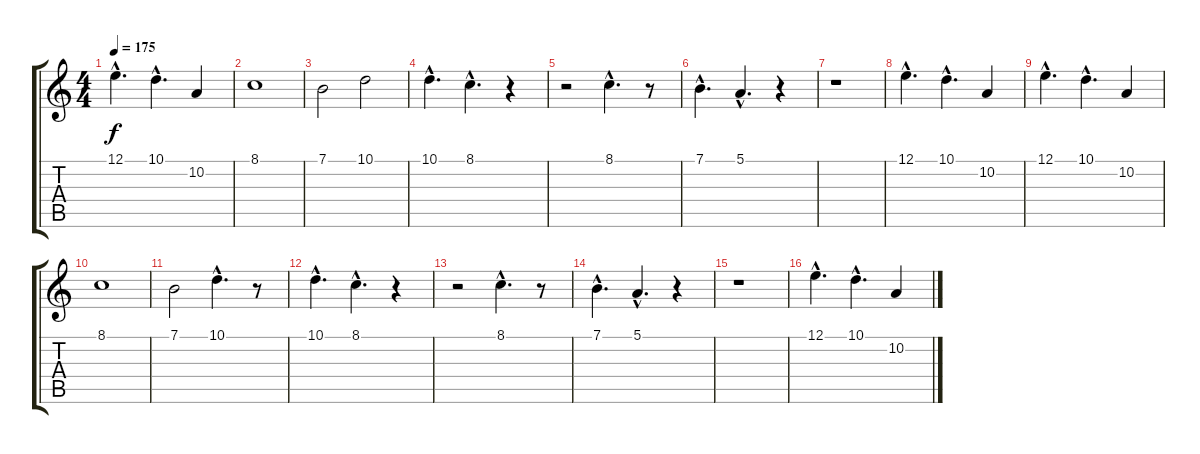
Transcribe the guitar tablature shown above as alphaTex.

\track "" {instrument fx5brightness}
\staff {score tabs}
\tuning (E4 B3 G3 D3 A2 E2) {hide}
\ts (4 4)
\tempo 175
\clef g2
\ks c
12.1{hac}.4{d dy f} 10.1{hac}.4{d} 10.2.4 |
8.1.1 |
7.1.2 10.1.2 |
10.1{hac}.4{d} 8.1{hac}.4{d} r.4 |
r.2 8.1{hac}.4{d} r.8 |
7.1{hac}.4{d} 5.1{hac}.4{d} r.4 |
r.1 |
12.1{hac}.4{d} 10.1{hac}.4{d} 10.2.4 |
12.1{hac}.4{d} 10.1{hac}.4{d} 10.2.4 |
8.1.1 |
7.1.2 10.1{hac}.4{d} r.8 |
10.1{hac}.4{d} 8.1{hac}.4{d} r.4 |
r.2 8.1{hac}.4{d} r.8 |
7.1{hac}.4{d} 5.1{hac}.4{d} r.4 |
r.1 |
12.1{hac}.4{d} 10.1{hac}.4{d} 10.2.4
